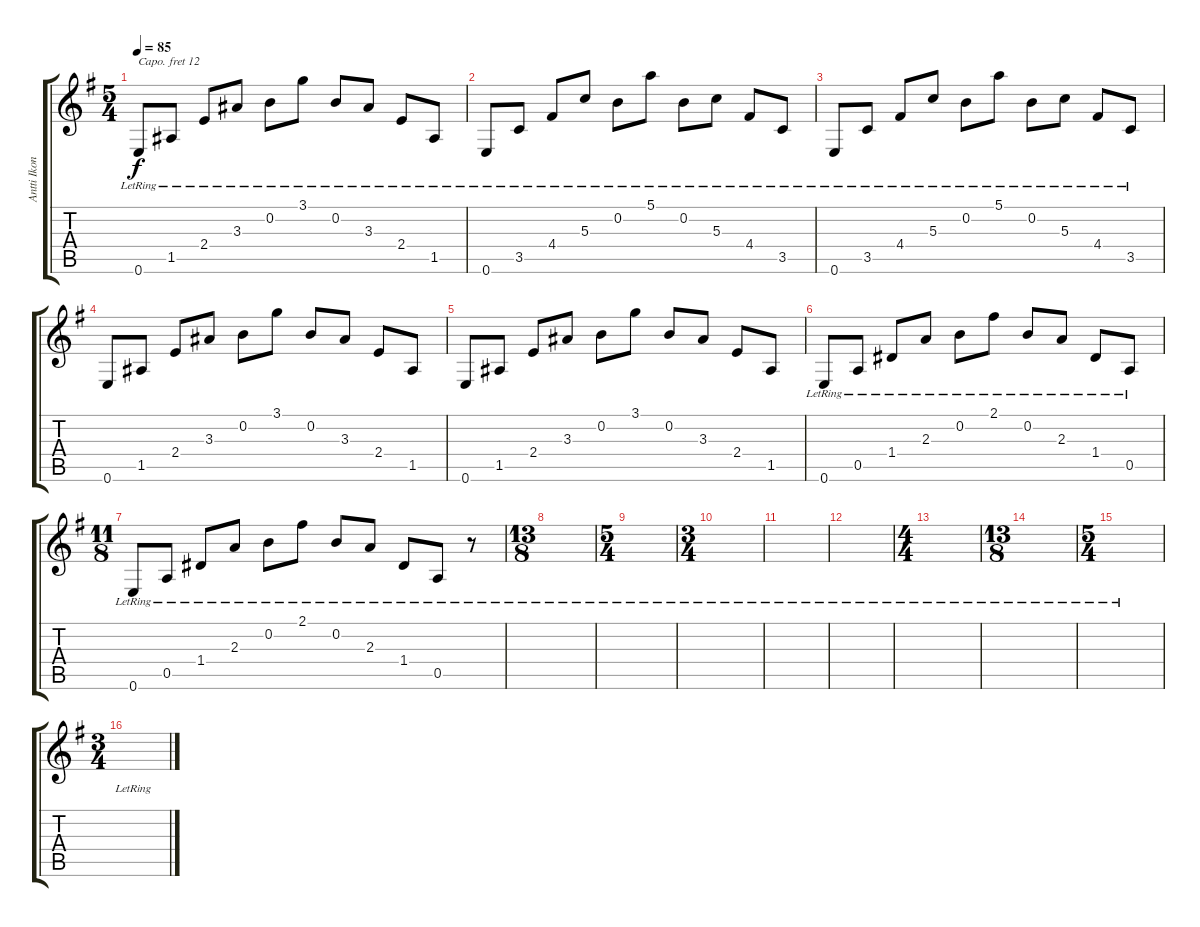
\track ("Antti Ikonen II" "Antti Ikon") {instrument acousticgrandpiano}
\staff {score tabs}
\capo 12
\tuning (E4 B3 G3 D3 A2 E2) {hide}
\ts (5 4)
\tempo 85
\clef g2
\ks g
0.6{lr}.8{dy f} 1.5{lr}.8 2.4{lr}.8 3.3{lr}.8 0.2{lr}.8 3.1{lr}.8 0.2{lr}.8 3.3{lr}.8 2.4{lr}.8 1.5{lr}.8 |
0.6{lr}.8 3.5{lr}.8 4.4{lr}.8 5.3{lr}.8 0.2{lr}.8 5.1{lr}.8 0.2{lr}.8 5.3{lr}.8 4.4{lr}.8 3.5{lr}.8 |
0.6{lr}.8 3.5{lr}.8 4.4{lr}.8 5.3{lr}.8 0.2{lr}.8 5.1{lr}.8 0.2{lr}.8 5.3{lr}.8 4.4{lr}.8 3.5{lr}.8 |
0.6.8 1.5.8 2.4.8 3.3.8 0.2.8 3.1.8 0.2.8 3.3.8 2.4.8 1.5.8 |
0.6.8 1.5.8 2.4.8 3.3.8 0.2.8 3.1.8 0.2.8 3.3.8 2.4.8 1.5.8 |
0.6{lr}.8 0.5{lr}.8 1.4{lr}.8 2.3{lr}.8 0.2{lr}.8 2.1{lr}.8 0.2{lr}.8 2.3{lr}.8 1.4{lr}.8 0.5{lr}.8 |
\ts (11 8)
0.6{lr}.8 0.5{lr}.8 1.4{lr}.8 2.3{lr}.8 0.2{lr}.8 2.1{lr}.8 0.2{lr}.8 2.3{lr}.8 1.4{lr}.8 0.5{lr}.8 r.8 |
\ts (13 8)
|
\ts (5 4)
|
\ts (3 4)
|
|
|
\ts (4 4)
|
\ts (13 8)
|
\ts (5 4)
|
\ts (3 4)
